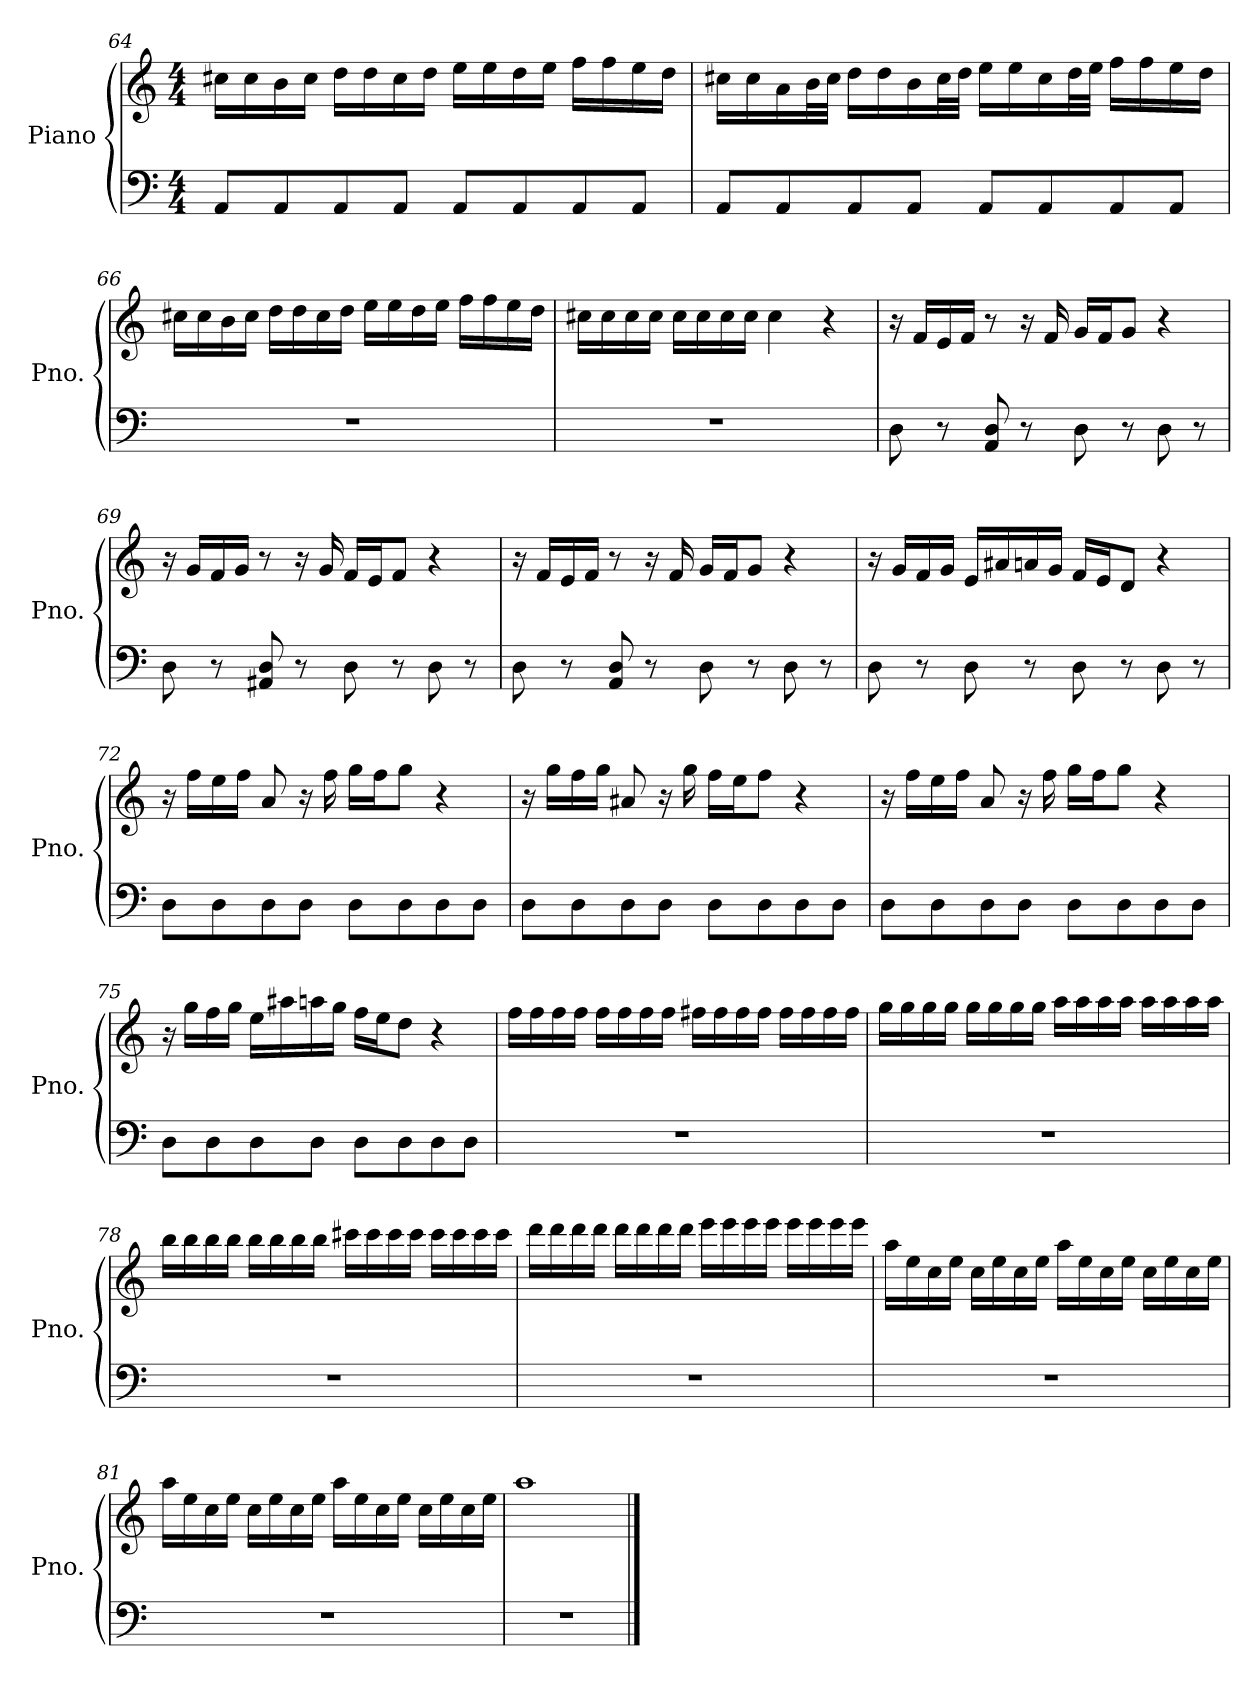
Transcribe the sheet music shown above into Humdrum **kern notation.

**kern	**kern
*part1	*part1
*staff2	*staff1
*I"Piano	*
*I'Pno.	*
!!LO:LB:g=z
*clefF4	*clefG2
*k[]	*k[]
*M4/4	*M4/4
=64	=64
8AA/L	16cc#X\LL
.	16cc#\
8AA/	16b\
.	16cc#\JJ
8AA/	16dd\LL
.	16dd\
8AA/J	16cc#\
.	16dd\JJ
8AA/L	16ee\LL
.	16ee\
8AA/	16dd\
.	16ee\JJ
8AA/	16ff\LL
.	16ff\
8AA/J	16ee\
.	16dd\JJ
=65	=65
8AA/L	16cc#X\LL
.	16cc#\
8AA/	16a\
.	32b\L
.	32cc#\JJJ
8AA/	16dd\LL
.	16dd\
8AA/J	16b\
.	32cc#\L
.	32dd\JJJ
8AA/L	16ee\LL
.	16ee\
8AA/	16cc#\
.	32dd\L
.	32ee\JJJ
8AA/	16ff\LL
.	16ff\
8AA/J	16ee\
.	16dd\JJ
!!LO:PB:g=z
=66	=66
1r	16cc#X\LL
.	16cc#\
.	16b\
.	16cc#\JJ
.	16dd\LL
.	16dd\
.	16cc#\
.	16dd\JJ
.	16ee\LL
.	16ee\
.	16dd\
.	16ee\JJ
.	16ff\LL
.	16ff\
.	16ee\
.	16dd\JJ
=67	=67
1r	16cc#X\LL
.	16cc#\
.	16cc#\
.	16cc#\JJ
.	16cc#\LL
.	16cc#\
.	16cc#\
.	16cc#\JJ
.	4cc#\
.	4r
=68	=68
8D\	16r
.	16f/LL
8r	16e/
.	16f/JJ
8AA/ 8D/	8r
8r	16r
.	16f/
8D\	16g/LL
.	16f/J
8r	8g/J
8D\	4r
8r	.
!!LO:LB:g=z
=69	=69
8D\	16r
.	16g/LL
8r	16f/
.	16g/JJ
8AA#X/ 8D/	8r
8r	16r
.	16g/
8D\	16f/LL
.	16e/J
8r	8f/J
8D\	4r
8r	.
=70	=70
8D\	16r
.	16f/LL
8r	16e/
.	16f/JJ
8AA/ 8D/	8r
8r	16r
.	16f/
8D\	16g/LL
.	16f/J
8r	8g/J
8D\	4r
8r	.
=71	=71
8D\	16r
.	16g/LL
8r	16f/
.	16g/JJ
8D\	16e/LL
.	16a#X/
8r	16an/
.	16g/JJ
8D\	16f/LL
.	16e/J
8r	8d/J
8D\	4r
8r	.
!!LO:LB:g=z
=72	=72
8D\L	16r
.	16ff\LL
8D\	16ee\
.	16ff\JJ
8D\	8a/
8D\J	16r
.	16ff\
8D\L	16gg\LL
.	16ff\J
8D\	8gg\J
8D\	4r
8D\J	.
=73	=73
8D\L	16r
.	16gg\LL
8D\	16ff\
.	16gg\JJ
8D\	8a#X/
8D\J	16r
.	16gg\
8D\L	16ff\LL
.	16ee\J
8D\	8ff\J
8D\	4r
8D\J	.
=74	=74
8D\L	16r
.	16ff\LL
8D\	16ee\
.	16ff\JJ
8D\	8a/
8D\J	16r
.	16ff\
8D\L	16gg\LL
.	16ff\J
8D\	8gg\J
8D\	4r
8D\J	.
!!LO:LB:g=z
=75	=75
8D\L	16r
.	16gg\LL
8D\	16ff\
.	16gg\JJ
8D\	16ee\LL
.	16aa#X\
8D\J	16aan\
.	16gg\JJ
8D\L	16ff\LL
.	16ee\J
8D\	8dd\J
8D\	4r
8D\J	.
=76	=76
1r	16ff\LL
.	16ff\
.	16ff\
.	16ff\JJ
.	16ff\LL
.	16ff\
.	16ff\
.	16ff\JJ
.	16ff#X\LL
.	16ff#\
.	16ff#\
.	16ff#\JJ
.	16ff#\LL
.	16ff#\
.	16ff#\
.	16ff#\JJ
!!LO:LB:g=z
=77	=77
1r	16gg\LL
.	16gg\
.	16gg\
.	16gg\JJ
.	16gg\LL
.	16gg\
.	16gg\
.	16gg\JJ
.	16aa\LL
.	16aa\
.	16aa\
.	16aa\JJ
.	16aa\LL
.	16aa\
.	16aa\
.	16aa\JJ
=78	=78
1r	16bb\LL
.	16bb\
.	16bb\
.	16bb\JJ
.	16bb\LL
.	16bb\
.	16bb\
.	16bb\JJ
.	16ccc#X\LL
.	16ccc#\
.	16ccc#\
.	16ccc#\JJ
.	16ccc#\LL
.	16ccc#\
.	16ccc#\
.	16ccc#\JJ
!!LO:LB:g=z
=79	=79
1r	16ddd\LL
.	16ddd\
.	16ddd\
.	16ddd\JJ
.	16ddd\LL
.	16ddd\
.	16ddd\
.	16ddd\JJ
.	16eee\LL
.	16eee\
.	16eee\
.	16eee\JJ
.	16eee\LL
.	16eee\
.	16eee\
.	16eee\JJ
=80	=80
1r	16aa\LL
.	16ee\
.	16cc\
.	16ee\JJ
.	16cc\LL
.	16ee\
.	16cc\
.	16ee\JJ
.	16aa\LL
.	16ee\
.	16cc\
.	16ee\JJ
.	16cc\LL
.	16ee\
.	16cc\
.	16ee\JJ
!!LO:PB:g=z
=81	=81
1r	16aa\LL
.	16ee\
.	16cc\
.	16ee\JJ
.	16cc\LL
.	16ee\
.	16cc\
.	16ee\JJ
.	16aa\LL
.	16ee\
.	16cc\
.	16ee\JJ
.	16cc\LL
.	16ee\
.	16cc\
.	16ee\JJ
=82	=82
1r	1aa
==	==
*-	*-
